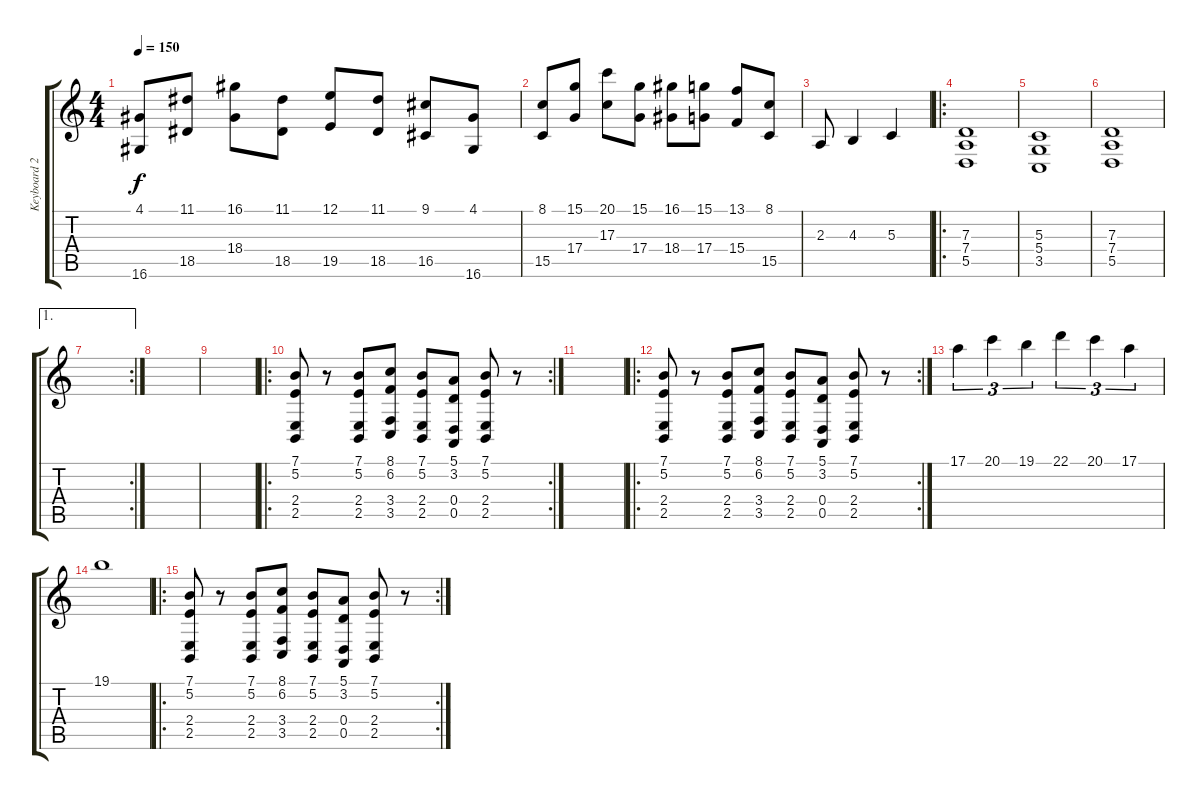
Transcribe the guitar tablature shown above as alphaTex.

\track ("Keyboard 2" "Keyboard 2") {instrument stringensemble1}
\staff {score tabs}
\tuning (E4 B3 G3 D3 A2 E2) {hide}
\ts (4 4)
\tempo 150
\clef g2
\ks aminor
(4.1 16.6).8{dy f} (11.1 18.5).8 (16.1 18.4).8 (11.1 18.5).8 (12.1 19.5).8 (11.1 18.5).8 (9.1 16.5).8 (4.1 16.6).8 |
(8.1 15.5).8 (15.1 17.4).8 (20.1 17.3).8 (15.1 17.4).8 (16.1 18.4).8 (15.1 17.4).8 (13.1 15.4).8 (8.1 15.5).8 |
2.3.8 4.3.4 5.3.4 |
\ro
(7.3 7.4 5.5).1 |
(5.3 5.4 3.5).1 |
(7.3 7.4 5.5).1 |
\ae 1
\rc 2
|
|
|
\ro
\rc 2
(7.1 5.2 2.4 2.5).8 r.8 (7.1 5.2 2.4 2.5).8 (8.1 6.2 3.4 3.5).8 (7.1 5.2 2.4 2.5).8 (5.1 3.2 0.4 0.5).8 (7.1 5.2 2.4 2.5).8 r.8 |
|
\ro
\rc 2
(7.1 5.2 2.4 2.5).8 r.8 (7.1 5.2 2.4 2.5).8 (8.1 6.2 3.4 3.5).8 (7.1 5.2 2.4 2.5).8 (5.1 3.2 0.4 0.5).8 (7.1 5.2 2.4 2.5).8 r.8 |
17.1.4{tu (3 2)} 20.1.4{tu (3 2)} 19.1.4{tu (3 2)} 22.1.4{tu (3 2)} 20.1.4{tu (3 2)} 17.1.4{tu (3 2)} |
19.1.1 |
\ro
\rc 2
(7.1 5.2 2.4 2.5).8 r.8 (7.1 5.2 2.4 2.5).8 (8.1 6.2 3.4 3.5).8 (7.1 5.2 2.4 2.5).8 (5.1 3.2 0.4 0.5).8 (7.1 5.2 2.4 2.5).8 r.8
